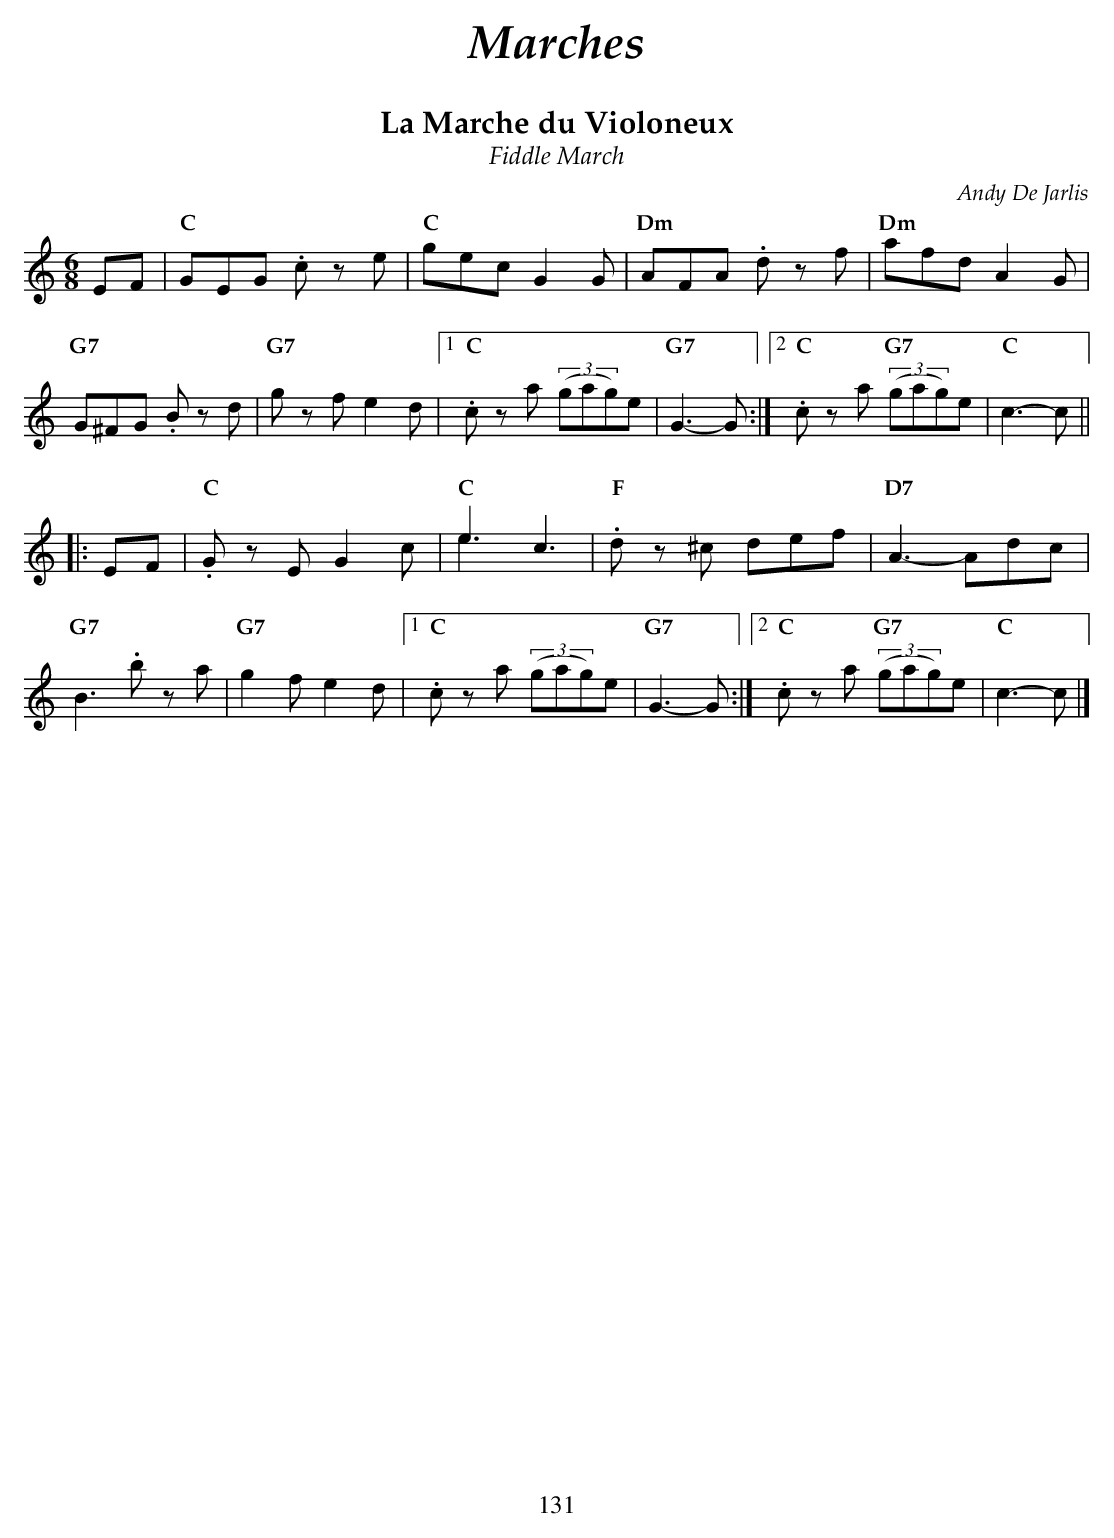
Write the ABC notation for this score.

X:1
T:La Marche du Violoneux
T:Fiddle March
C:Andy De Jarlis
M:6/8
L:1/8
K:C
EF |\
"C" GEG .cz e   | "C" gec G2 G      | "Dm" AFA .dz f       | "Dm" afd A2 G |
"G7" G^FG .Bz d | "G7" gz f e2 d    |1 "C" .cz a ((3gag)e | "G7" G3-G :|2\
"C" .cz a "G7" ((3gag)e | "C" c3-c ||
|:EF |\
"C" .Gz E G2 c | "C" (&e3&e3&) c3    | "F" .dz ^c def       |  "D7" A3-Adc |
"G7" B3 .bz a  | "G7" g2 f e2 d      |1 "C" .cz a ((3gag)e | "G7" G3-G    :|2\
 "C" .cz a "G7" ((3gag)e | "C" c3-c |]
